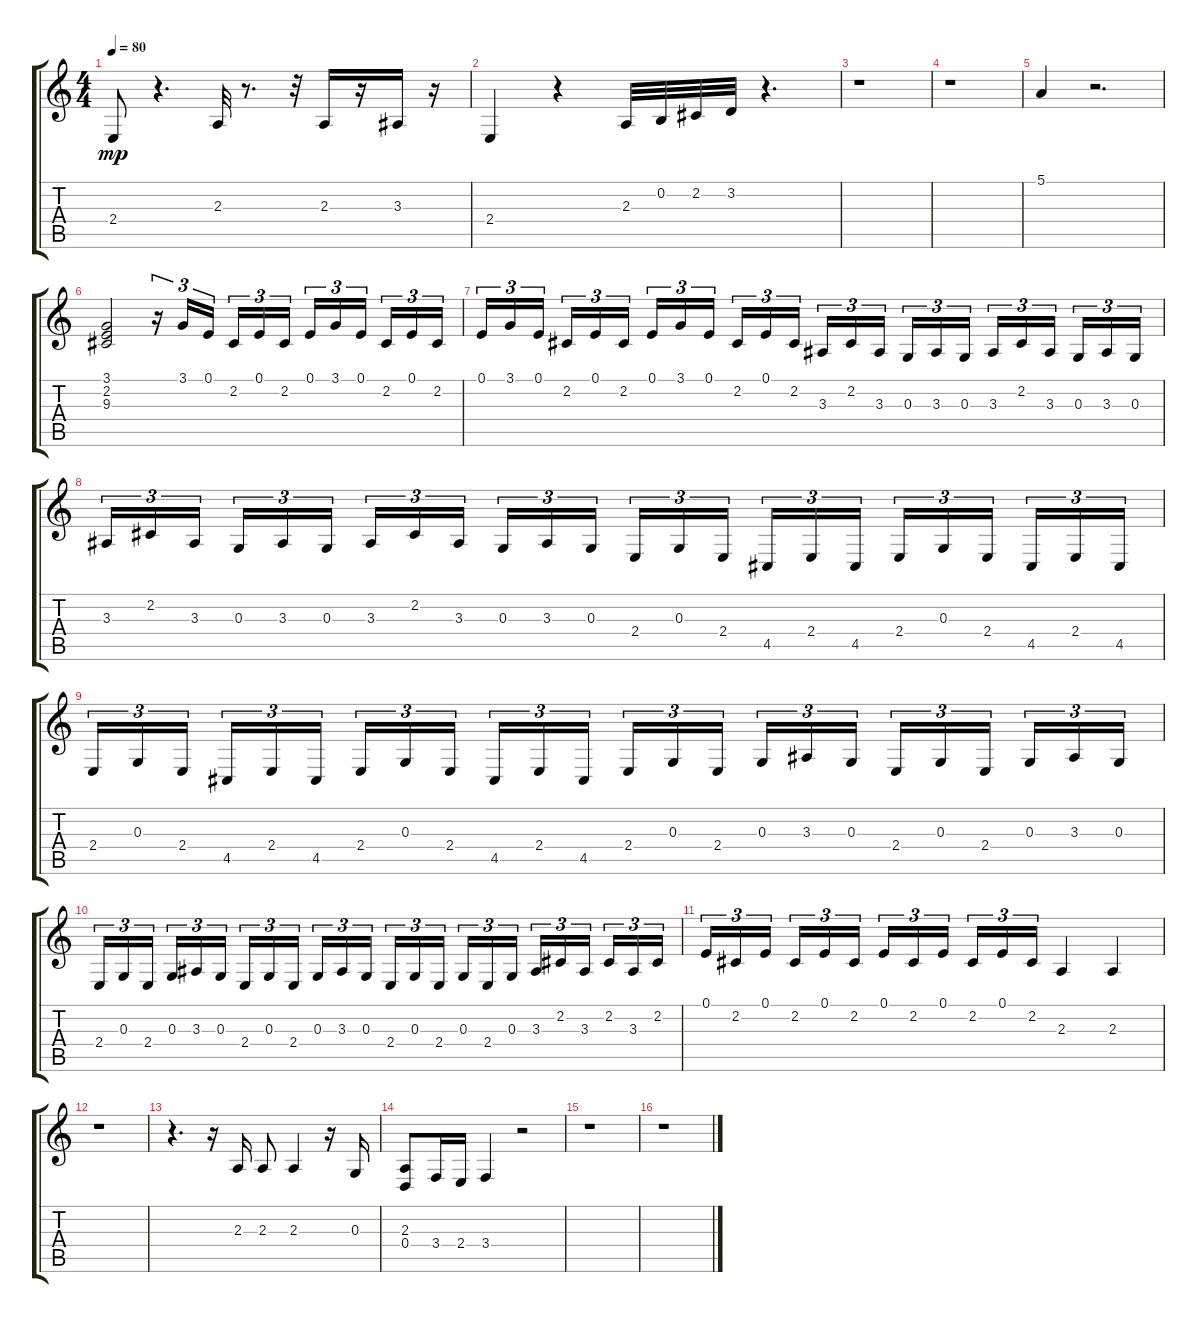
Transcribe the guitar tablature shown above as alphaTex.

\track "" {instrument churchorgan}
\staff {score tabs}
\tuning (E4 B3 G3 D3 A2 D2) {hide}
\ts (4 4)
\tempo 80
\clef g2
\ks c
2.4.8{dy mp} r.4{d} 2.3.32 r.8{d} r.32 2.3.16 r.16 3.3.16 r.16 |
2.4.4 r.4 2.3.32 0.2.32 2.2.32 3.2.32 r.4{d} |
r.1 |
r.1 |
5.1.4 r.2{d} |
(3.1 2.2 9.3).2 r.16{tu (3 2)} 3.1.16{tu (3 2)} 0.1.16{tu (3 2)} 2.2.16{tu (3 2)} 0.1.16{tu (3 2)} 2.2.16{tu (3 2)} 0.1.16{tu (3 2)} 3.1.16{tu (3 2)} 0.1.16{tu (3 2)} 2.2.16{tu (3 2)} 0.1.16{tu (3 2)} 2.2.16{tu (3 2)} |
0.1.16{tu (3 2)} 3.1.16{tu (3 2)} 0.1.16{tu (3 2)} 2.2.16{tu (3 2)} 0.1.16{tu (3 2)} 2.2.16{tu (3 2)} 0.1.16{tu (3 2)} 3.1.16{tu (3 2)} 0.1.16{tu (3 2)} 2.2.16{tu (3 2)} 0.1.16{tu (3 2)} 2.2.16{tu (3 2)} 3.3.16{tu (3 2)} 2.2.16{tu (3 2)} 3.3.16{tu (3 2)} 0.3.16{tu (3 2)} 3.3.16{tu (3 2)} 0.3.16{tu (3 2)} 3.3.16{tu (3 2)} 2.2.16{tu (3 2)} 3.3.16{tu (3 2)} 0.3.16{tu (3 2)} 3.3.16{tu (3 2)} 0.3.16{tu (3 2)} |
3.3.16{tu (3 2)} 2.2.16{tu (3 2)} 3.3.16{tu (3 2)} 0.3.16{tu (3 2)} 3.3.16{tu (3 2)} 0.3.16{tu (3 2)} 3.3.16{tu (3 2)} 2.2.16{tu (3 2)} 3.3.16{tu (3 2)} 0.3.16{tu (3 2)} 3.3.16{tu (3 2)} 0.3.16{tu (3 2)} 2.4.16{tu (3 2)} 0.3.16{tu (3 2)} 2.4.16{tu (3 2)} 4.5.16{tu (3 2)} 2.4.16{tu (3 2)} 4.5.16{tu (3 2)} 2.4.16{tu (3 2)} 0.3.16{tu (3 2)} 2.4.16{tu (3 2)} 4.5.16{tu (3 2)} 2.4.16{tu (3 2)} 4.5.16{tu (3 2)} |
2.4.16{tu (3 2)} 0.3.16{tu (3 2)} 2.4.16{tu (3 2)} 4.5.16{tu (3 2)} 2.4.16{tu (3 2)} 4.5.16{tu (3 2)} 2.4.16{tu (3 2)} 0.3.16{tu (3 2)} 2.4.16{tu (3 2)} 4.5.16{tu (3 2)} 2.4.16{tu (3 2)} 4.5.16{tu (3 2)} 2.4.16{tu (3 2)} 0.3.16{tu (3 2)} 2.4.16{tu (3 2)} 0.3.16{tu (3 2)} 3.3.16{tu (3 2)} 0.3.16{tu (3 2)} 2.4.16{tu (3 2)} 0.3.16{tu (3 2)} 2.4.16{tu (3 2)} 0.3.16{tu (3 2)} 3.3.16{tu (3 2)} 0.3.16{tu (3 2)} |
2.4.16{tu (3 2)} 0.3.16{tu (3 2)} 2.4.16{tu (3 2)} 0.3.16{tu (3 2)} 3.3.16{tu (3 2)} 0.3.16{tu (3 2)} 2.4.16{tu (3 2)} 0.3.16{tu (3 2)} 2.4.16{tu (3 2)} 0.3.16{tu (3 2)} 3.3.16{tu (3 2)} 0.3.16{tu (3 2)} 2.4.16{tu (3 2)} 0.3.16{tu (3 2)} 2.4.16{tu (3 2)} 0.3.16{tu (3 2)} 2.4.16{tu (3 2)} 0.3.16{tu (3 2)} 3.3.16{tu (3 2)} 2.2.16{tu (3 2)} 3.3.16{tu (3 2)} 2.2.16{tu (3 2)} 3.3.16{tu (3 2)} 2.2.16{tu (3 2)} |
0.1.16{tu (3 2)} 2.2.16{tu (3 2)} 0.1.16{tu (3 2)} 2.2.16{tu (3 2)} 0.1.16{tu (3 2)} 2.2.16{tu (3 2)} 0.1.16{tu (3 2)} 2.2.16{tu (3 2)} 0.1.16{tu (3 2)} 2.2.16{tu (3 2)} 0.1.16{tu (3 2)} 2.2.16{tu (3 2)} 2.3.4 2.3.4 |
r.1 |
r.4{d} r.16 2.3.16 2.3.8 2.3.4 r.16 0.3.16 |
(2.3 0.4).8 3.4.16 2.4.16 3.4.4 r.2 |
r.1 |
r.1
